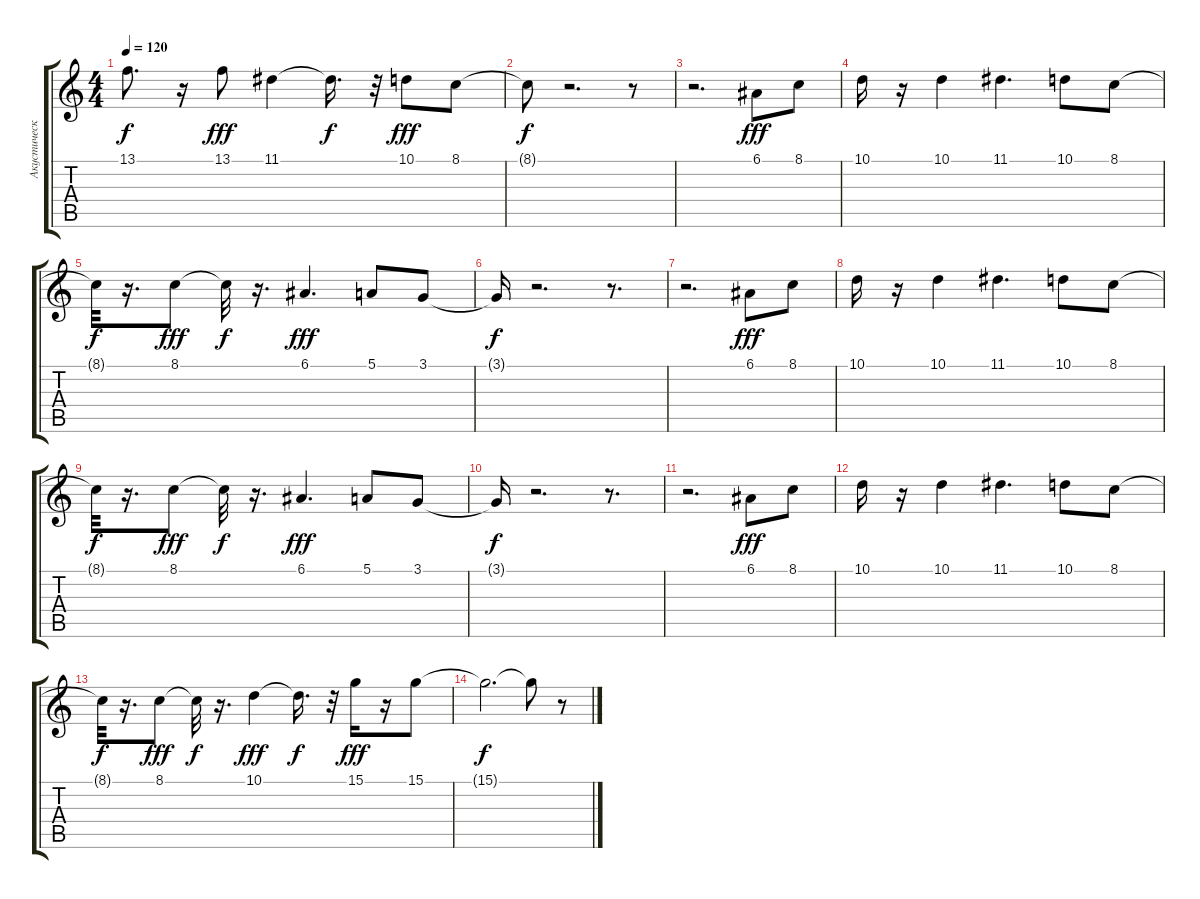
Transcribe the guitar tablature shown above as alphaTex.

\track ("Акустический Гранд Роял" "Акустическ") {instrument acousticgrandpiano}
\staff {score tabs}
\tuning (E4 B3 G3 D3 A2 E2) {hide}
\ts (4 4)
\tempo 120
\clef g2
\ks c
13.1{t}.8{d dy f} r.16 13.1.8{dy fff} 11.1.4 11.1{t}.16{d dy f} r.32 10.1.8{dy fff} 8.1.8 |
8.1{t}.8{dy f} r.2{d} r.8 |
r.2{d} 6.1.8{dy fff} 8.1.8 |
10.1.16 r.16 10.1.4 11.1.4{d} 10.1.8 8.1.8 |
8.1{t}.32{dy f} r.16{d} 8.1.8{dy fff} 8.1{t}.32{dy f} r.16{d} 6.1.4{d dy fff} 5.1.8 3.1.8 |
3.1{t}.16{dy f} r.2{d} r.8{d} |
r.2{d} 6.1.8{dy fff} 8.1.8 |
10.1.16 r.16 10.1.4 11.1.4{d} 10.1.8 8.1.8 |
8.1{t}.32{dy f} r.16{d} 8.1.8{dy fff} 8.1{t}.32{dy f} r.16{d} 6.1.4{d dy fff} 5.1.8 3.1.8 |
3.1{t}.16{dy f} r.2{d} r.8{d} |
r.2{d} 6.1.8{dy fff} 8.1.8 |
10.1.16 r.16 10.1.4 11.1.4{d} 10.1.8 8.1.8 |
8.1{t}.32{dy f} r.16{d} 8.1.8{dy fff} 8.1{t}.32{dy f} r.16{d} 10.1.4{dy fff} 10.1{t}.16{d dy f} r.32 15.1.16{dy fff} r.16 15.1.8 |
15.1{t}.2{d dy f} 15.1{t}.8 r.8
